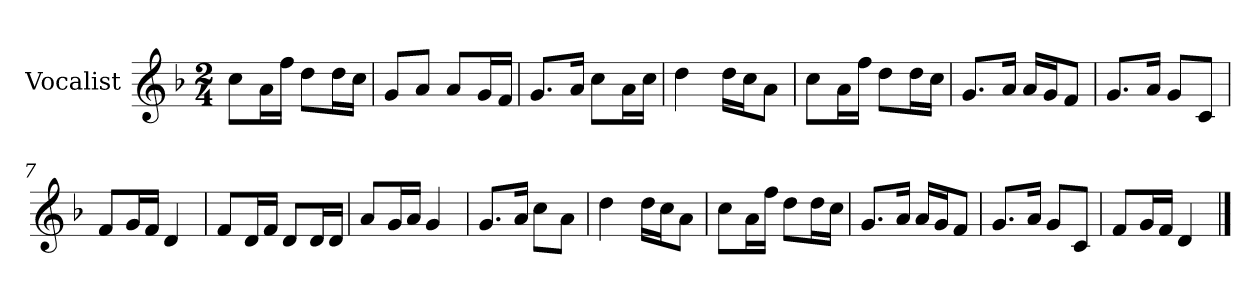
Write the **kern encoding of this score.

**kern
*part1
*staff1
*I"Vocalist
*k[b-]
*F:
*M2/4
=
8ccL
16aL
16ffJJ
8ddL
16ddL
16ccJJ
=1
8gL
8aJ
8aL
16gL
16fJJ
=2
8.gL
16aJk
8ccL
16aL
16ccJJ
=3
4dd
16ddLL
16ccJ
8aJ
=4
8ccL
16aL
16ffJJ
8ddL
16ddL
16ccJJ
=5
8.gL
16aJk
16aLL
16gJ
8fJ
=6
8.gL
16aJk
8gL
8cJ
=7
8fL
16gL
16fJJ
4d
=8
8fL
16dL
16fJJ
8dL
16dL
16dJJ
=9
8aL
16gL
16aJJ
4g
=10
8.gL
16aJk
8ccL
8aJ
=11
4dd
16ddLL
16ccJ
8aJ
=12
8ccL
16aL
16ffJJ
8ddL
16ddL
16ccJJ
=13
8.gL
16aJk
16aLL
16gJ
8fJ
=14
8.gL
16aJk
8gL
8cJ
=15
8fL
16gL
16fJJ
4d
==
*-
